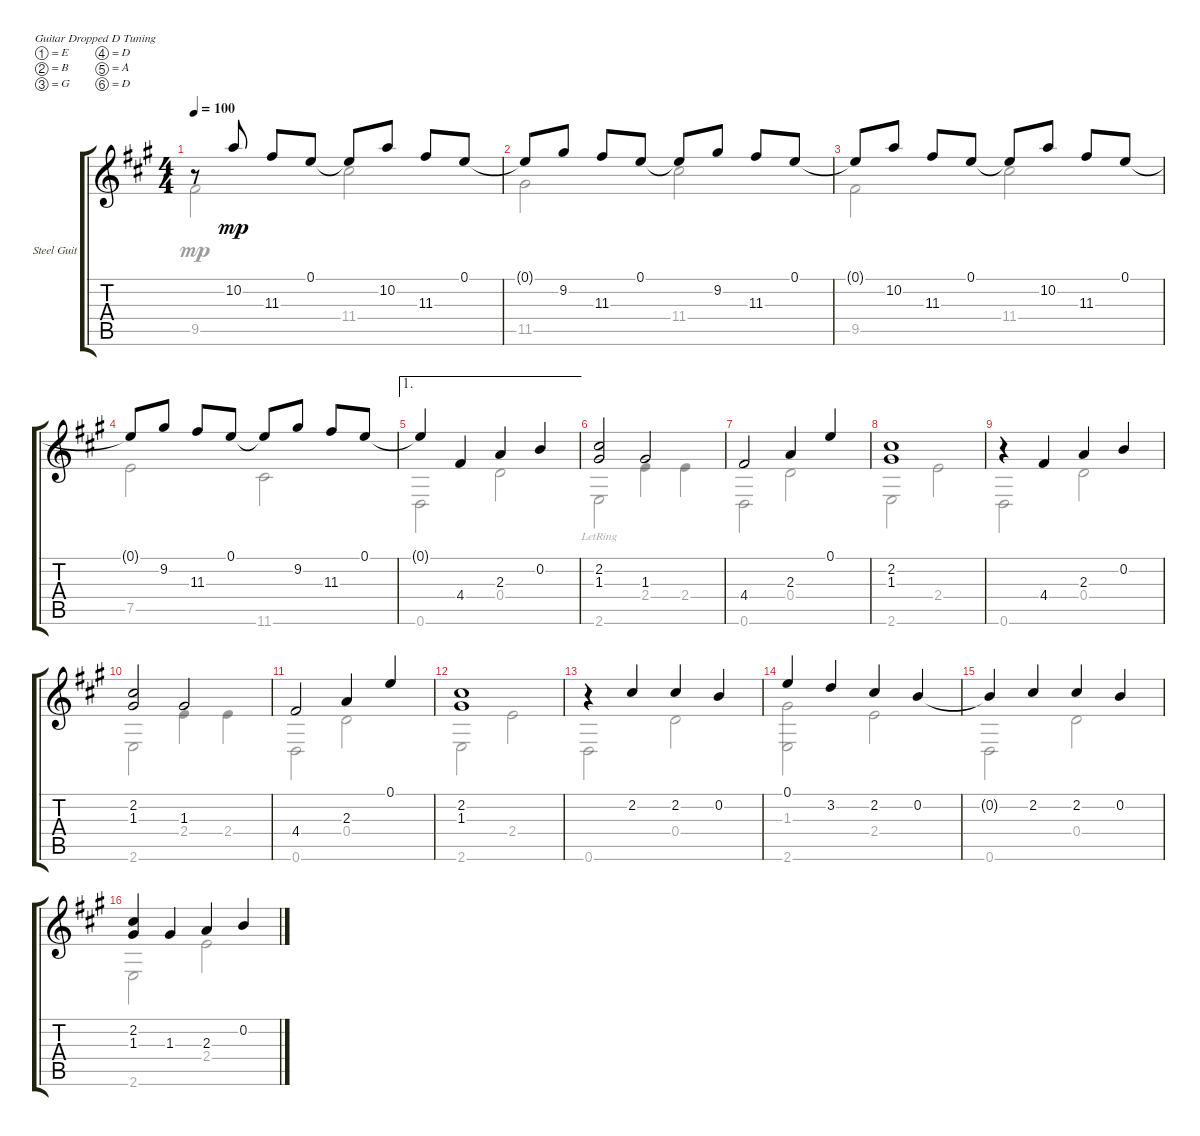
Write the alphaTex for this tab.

\defaultSystemsLayout 4
\bracketExtendMode groupsimilarinstruments
\firstSystemTrackNameOrientation horizontal
\otherSystemsTrackNameOrientation horizontal
\track ("Steel Guitar" "Steel Guit") {instrument acousticguitarsteel}
\staff {score tabs}
\tuning (E4 B3 G3 D3 A2 D2)
\voice
\ts (4 4)
\tempo 100
\clef g2
\ks a
r.8{dy mp instrument acousticguitarsteel} 10.2.8 11.3.8 0.1.8 0.1{t}.8 10.2.8 11.3.8 0.1.8 |
0.1{t}.8 9.2.8 11.3.8 0.1.8 0.1{t}.8 9.2.8 11.3.8 0.1.8 |
0.1{t}.8 10.2.8 11.3.8 0.1.8 0.1{t}.8 10.2.8 11.3.8 0.1.8 |
0.1{t}.8 9.2.8 11.3.8 0.1.8 0.1{t}.8 9.2.8 11.3.8 0.1.8 |
\ae 1
0.1{t}.4 4.4.4 2.3.4 0.2.4 |
(2.2 1.3).2 1.3.2 |
4.4.2 2.3.4 0.1.4 |
(2.2 1.3).1 |
r.4 4.4.4 2.3.4 0.2.4 |
(2.2 1.3).2 1.3.2 |
4.4.2 2.3.4 0.1.4 |
(2.2 1.3).1 |
r.4 2.2.4 2.2.4 0.2.4 |
0.1.4 3.2.4 2.2.4 0.2.4 |
0.2{t}.4 2.2.4 2.2.4 0.2.4 |
(2.2 1.3).4 1.3.4 2.3.4 0.2.4
\voice
\clef g2
\ottava regular
\simile none
\ks a
9.5.2{dy mp} 11.4.2 |
11.5.2 11.4.2 |
9.5.2 11.4.2 |
7.5.2 11.6.2 |
0.6.2 0.4.2 |
2.6{lr}.2 2.4.4 2.4.4 |
0.6.2 0.4.2 |
2.6.2 2.4.2 |
0.6.2 0.4.2 |
2.6.2 2.4.4 2.4.4 |
0.6.2 0.4.2 |
2.6.2 2.4.2 |
0.6.2 0.4.2 |
(2.6 1.3).2 2.4.2 |
0.6.2 0.4.2 |
2.6.2 2.4.2
